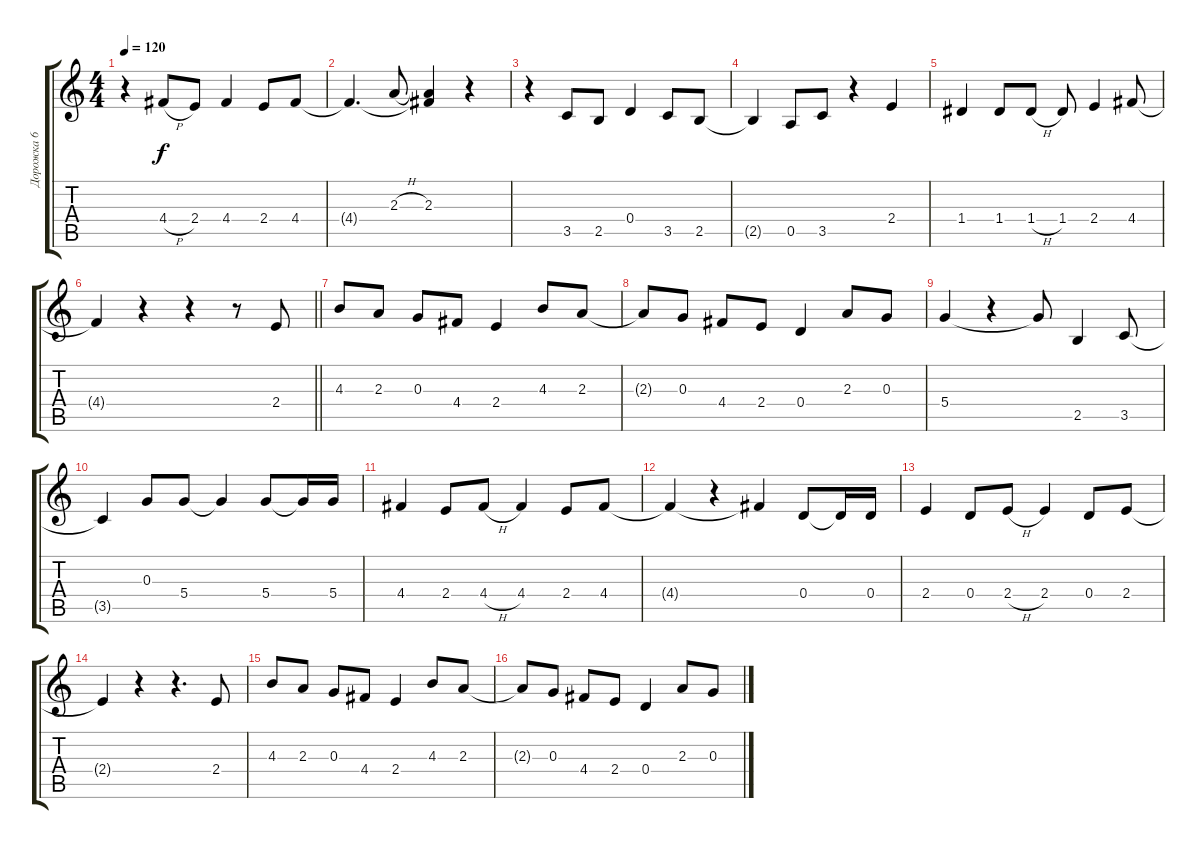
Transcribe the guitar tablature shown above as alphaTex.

\track ("Дорожка 6" "Дорожка 6") {instrument electricguitarjazz}
\staff {score tabs}
\tuning (E4 B3 G3 D3 A2 E2) {hide}
\ts (4 4)
\tempo 120
\clef g2
\ks c
r.4{dy f} 4.4{h}.8 2.4.8 4.4.4 2.4.8 4.4.8 |
4.4{t}.4{d} 2.3{h}.8 (2.3 4.4{t}).4 r.4 |
r.4 3.5.8 2.5.8 0.4.4 3.5.8 2.5.8 |
2.5{t}.4 0.5.8 3.5.8 r.4 2.4.4 |
1.4.4 1.4.8 1.4{h}.8 1.4.8 2.4.4 4.4.8 |
\barLineRight lightlight
4.4{t}.4 r.4 r.4 r.8 2.4.8 |
4.3.8 2.3.8 0.3.8 4.4.8 2.4.4 4.3.8 2.3.8 |
2.3{t}.8 0.3.8 4.4.8 2.4.8 0.4.4 2.3.8 0.3.8 |
5.4.4 r.4 5.4{t}.8 2.5.4 3.5.8 |
3.5{t}.4 0.3.8 5.4.8 5.4{t}.4 5.4.8 5.4{t}.16 5.4.16 |
4.4.4 2.4.8 4.4{h}.8 4.4.4 2.4.8 4.4.8 |
4.4{t}.4 r.4 4.4{t}.4 0.4.8 0.4{t}.16 0.4.16 |
2.4.4 0.4.8 2.4{h}.8 2.4.4 0.4.8 2.4.8 |
2.4{t}.4 r.4 r.4{d} 2.4.8 |
4.3.8 2.3.8 0.3.8 4.4.8 2.4.4 4.3.8 2.3.8 |
2.3{t}.8 0.3.8 4.4.8 2.4.8 0.4.4 2.3.8 0.3.8
